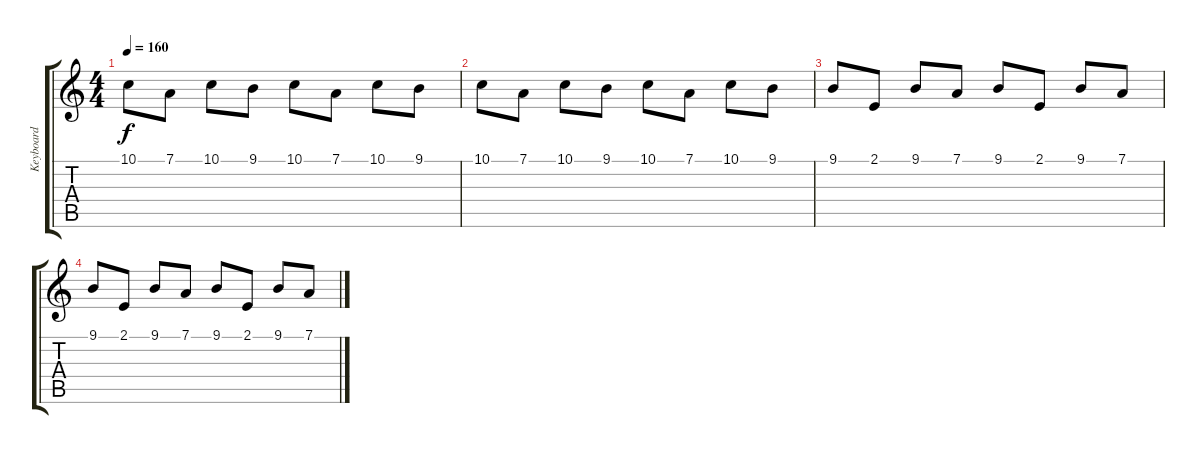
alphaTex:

\track ("Keyboard" "Keyboard") {instrument stringensemble1}
\staff {score tabs}
\tuning (D4 A3 F3 C3 G2 D2) {hide}
\ts (4 4)
\tempo 160
\clef g2
\ks c
10.1.8{dy f} 7.1.8 10.1.8 9.1.8 10.1.8 7.1.8 10.1.8 9.1.8 |
10.1.8 7.1.8 10.1.8 9.1.8 10.1.8 7.1.8 10.1.8 9.1.8 |
9.1.8 2.1.8 9.1.8 7.1.8 9.1.8 2.1.8 9.1.8 7.1.8 |
9.1.8 2.1.8 9.1.8 7.1.8 9.1.8 2.1.8 9.1.8 7.1.8
